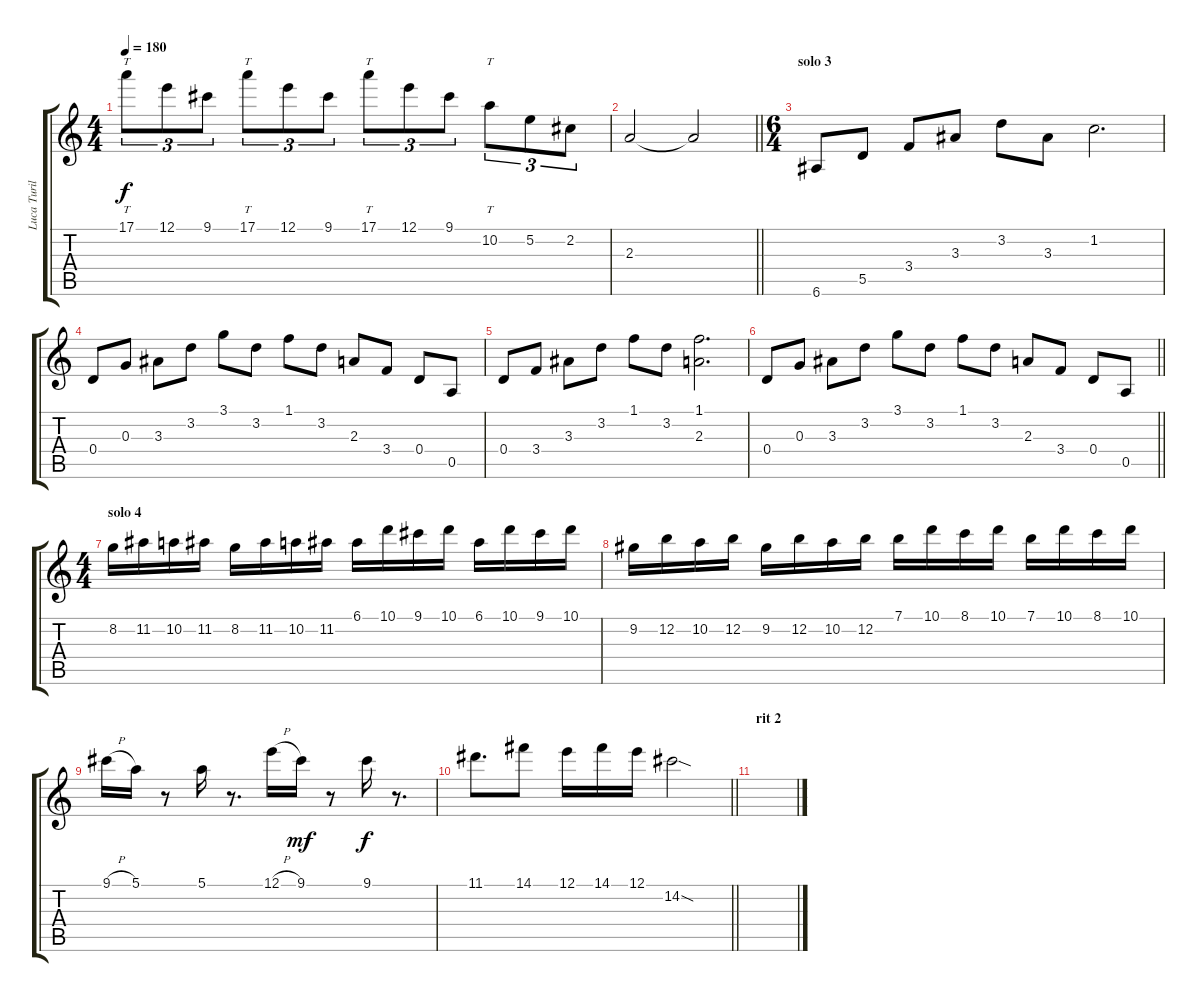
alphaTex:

\track ("Luca Turilli" "Luca Turil") {instrument distortionguitar}
\staff {score tabs}
\tuning (E4 B3 G3 D3 A2 E2) {hide}
\ts (4 4)
\tempo 180
\clef g2
\ks c
17.1.8{tt tu (3 2) dy f} 12.1.8{tu (3 2)} 9.1.8{tu (3 2)} 17.1.8{tt tu (3 2)} 12.1.8{tu (3 2)} 9.1.8{tu (3 2)} 17.1.8{tt tu (3 2)} 12.1.8{tu (3 2)} 9.1.8{tu (3 2)} 10.2.8{tt tu (3 2)} 5.2.8{tu (3 2)} 2.2.8{tu (3 2)} |
\barLineRight lightlight
2.3.2 2.3{t}.2 |
\ts (6 4)
\section ("" "solo 3")
6.6.8{balance 0} 5.5.8 3.4.8 3.3.8 3.2.8 3.3.8 1.2.2{d} |
0.4.8 0.3.8 3.3.8 3.2.8 3.1.8 3.2.8 1.1.8 3.2.8 2.3.8 3.4.8 0.4.8 0.5.8 |
0.4.8 3.4.8 3.3.8 3.2.8 1.1.8 3.2.8 (1.1 2.3).2{d} |
\barLineRight lightlight
0.4.8 0.3.8 3.3.8 3.2.8 3.1.8 3.2.8 1.1.8 3.2.8 2.3.8 3.4.8 0.4.8 0.5.8 |
\ts (4 4)
\section ("" "solo 4")
8.2.16{volume 16 balance 8} 11.2.16 10.2.16 11.2.16 8.2.16 11.2.16 10.2.16 11.2.16 6.1.16 10.1.16 9.1.16 10.1.16 6.1.16 10.1.16 9.1.16 10.1.16 |
9.2.16 12.2.16 10.2.16 12.2.16 9.2.16 12.2.16 10.2.16 12.2.16 7.1.16 10.1.16 8.1.16 10.1.16 7.1.16 10.1.16 8.1.16 10.1.16 |
9.1{h}.16 5.1.16 r.8 5.1.16 r.8{d} 12.1{h}.16 9.1.16{dy mf} r.8 9.1.16{dy f} r.8{d} |
\barLineRight lightlight
11.1.8{d} 14.1.8 12.1.16 14.1.16 12.1.16 14.2{sod}.2 |
\section ("" "rit 2")
